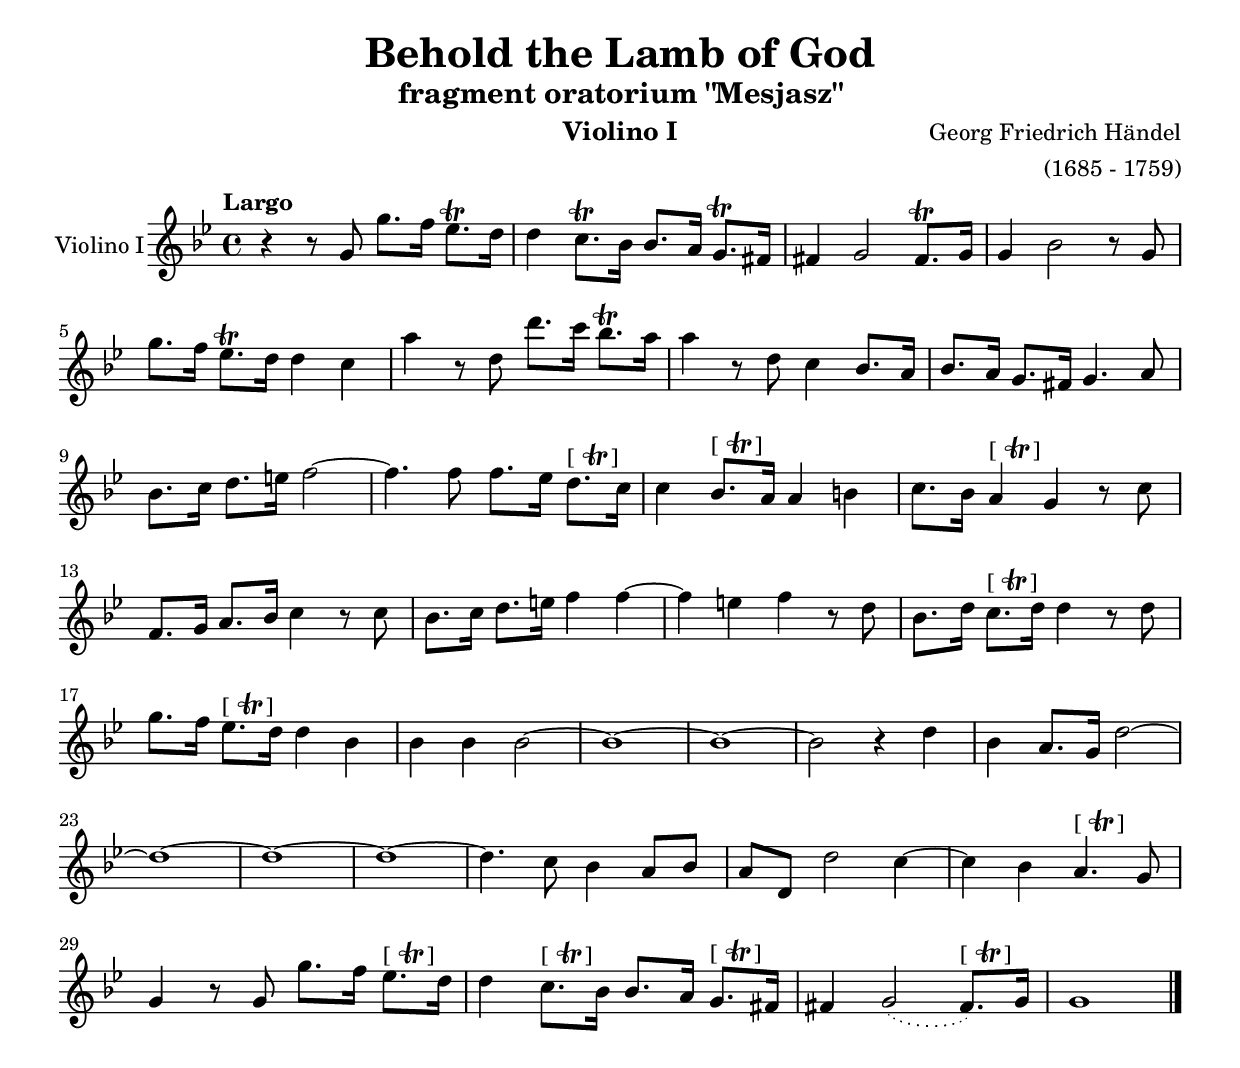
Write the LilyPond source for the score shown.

\version "2.13.45"
\pointAndClickOff
\include "italiano.ly"

#(set-global-staff-size 20)

﻿\bookOutputName "Behold the Lamb of God"

\bookOutputSuffix "skrzypceI"

\paper {
    % page-count = #
    % top-margin = \mm
    % bottom-margin = \mm
    top-markup-spacing #'basic-distance = 12
    markup-system-spacing #'basic-distance = 20
    top-system-spacing #'basic-distance = 8
    top-system-spacing #'padding = 2
    last-bottom-spacing #'basic-distance = 9
    % ragged-last-bottom = ##f
    % annotate-spacing = ##t
  }

\header {
    ﻿title = \markup \larger "Behold the Lamb of God"
subtitle = \markup \larger "fragment oratorium \"Mesjasz\""
composer = \markup { 
    \right-column {
        "Georg Friedrich Händel"
        "(1685 - 1759)"
      }
  }

    instrument = "Violino I"
    %tagline = ##f
  }

sharedProperties = {
    \include "global.ily"
  }

individualBreaks = {
    
  }

\include "miscCommands.ily"
\include "violinIStruct.ily"

\score {
  <<
    \violinIStaffVar
    \context Staff = violinIStaff {
        \set Staff.instrumentName = "Violino I" 
        \unset Staff.shortInstrumentName 
      }
  >>
    
    \layout { 
        % indent = \mm
        % short-indent = \mm
        % system-count = #
        \context {
            \Staff   
                \override BarLine #'space-alist =
                    #'((time-signature . (extra-space . 0.75))
                      (custos . (minimum-space . 2.0))
                      (clef . (minimum-space . 1.0))
                      (key-signature . (extra-space . 1.0))
                      (key-cancellation . (extra-space . 1.0))
                      (first-note . (fixed-space . 1))
                      (next-note . (minimum-fixed-space  . 1.2))
                      (right-edge . (extra-space . 0.0)))
              }
        \context {
            \Score 
            \override BarNumber #'self-alignment-X = 
                #(lambda (grob)
                   (let ((break-dir (ly:item-break-dir grob)))
                     (set! (ly:grob-property grob 'self-alignment-X)
                           (if (= break-dir RIGHT)
                               1
                               0))))
          }
      }
  }
